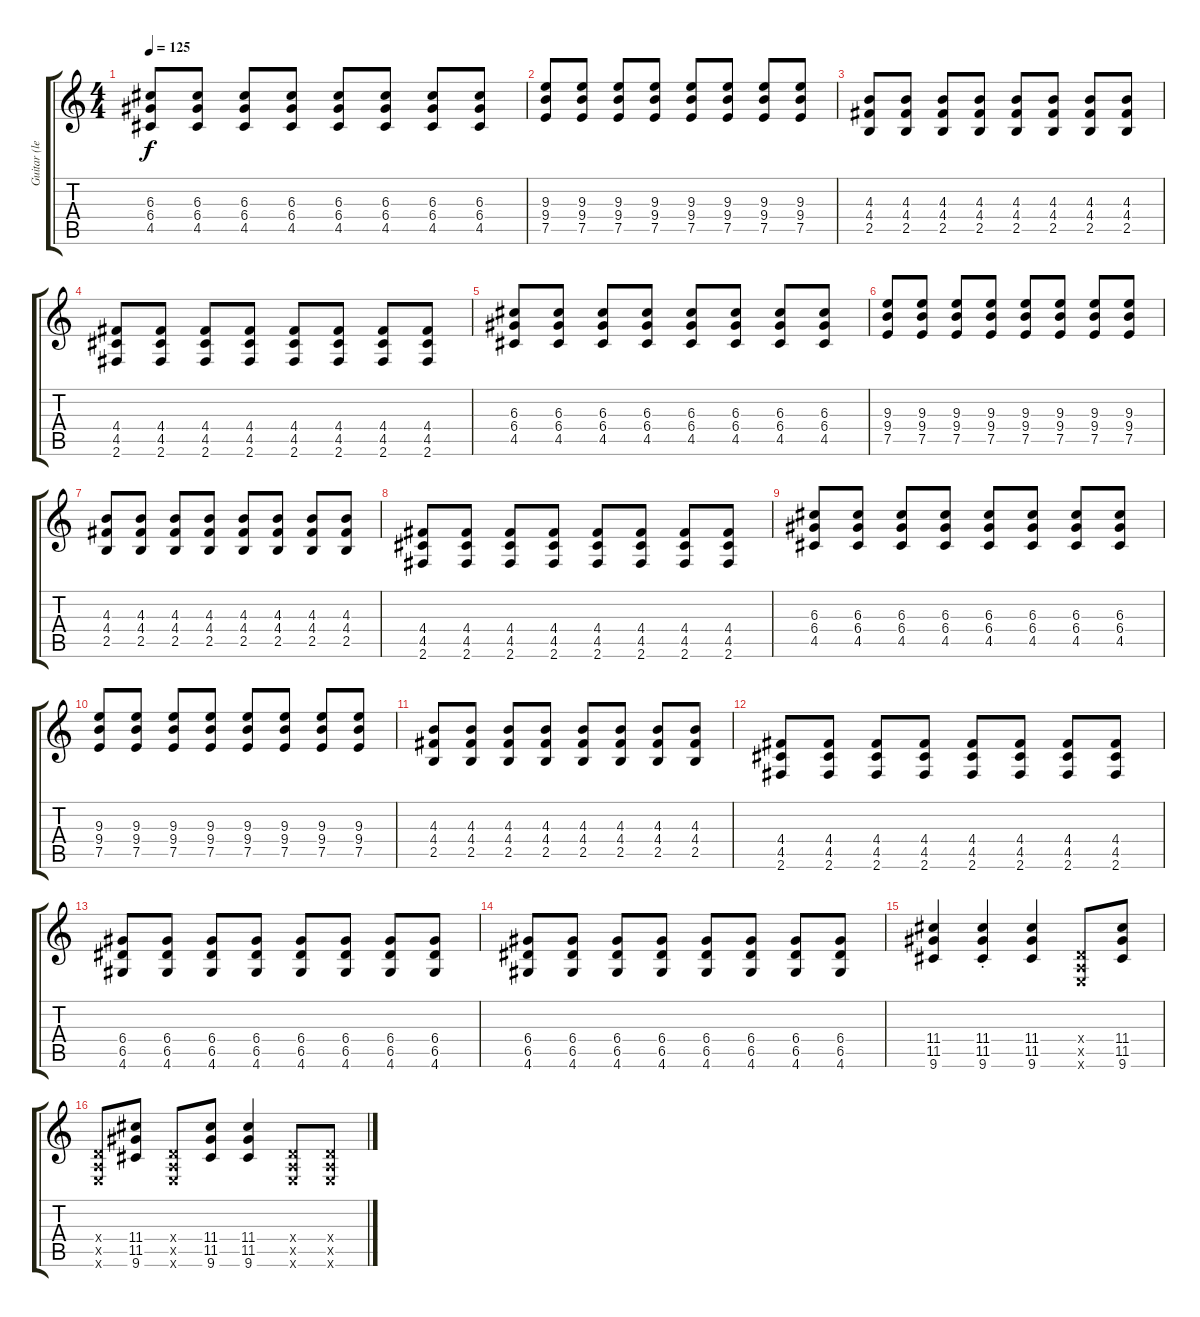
\track ("Guitar (left)" "Guitar (le") {instrument overdrivenguitar}
\staff {score tabs}
\tuning (E4 B3 G3 D3 A2 E2) {hide}
\ts (4 4)
\tempo 125
\clef g2
\ks c
(6.3 6.4 4.5).8{dy f volume 16} (6.3 6.4 4.5).8 (6.3 6.4 4.5).8 (6.3 6.4 4.5).8 (6.3 6.4 4.5).8 (6.3 6.4 4.5).8 (6.3 6.4 4.5).8 (6.3 6.4 4.5).8 |
(9.3 9.4 7.5).8 (9.3 9.4 7.5).8 (9.3 9.4 7.5).8 (9.3 9.4 7.5).8 (9.3 9.4 7.5).8 (9.3 9.4 7.5).8 (9.3 9.4 7.5).8 (9.3 9.4 7.5).8 |
(4.3 4.4 2.5).8 (4.3 4.4 2.5).8 (4.3 4.4 2.5).8 (4.3 4.4 2.5).8 (4.3 4.4 2.5).8 (4.3 4.4 2.5).8 (4.3 4.4 2.5).8 (4.3 4.4 2.5).8 |
(4.4 4.5 2.6).8 (4.4 4.5 2.6).8 (4.4 4.5 2.6).8 (4.4 4.5 2.6).8 (4.4 4.5 2.6).8 (4.4 4.5 2.6).8 (4.4 4.5 2.6).8 (4.4 4.5 2.6).8 |
(6.3 6.4 4.5).8{volume 16} (6.3 6.4 4.5).8 (6.3 6.4 4.5).8 (6.3 6.4 4.5).8 (6.3 6.4 4.5).8 (6.3 6.4 4.5).8 (6.3 6.4 4.5).8 (6.3 6.4 4.5).8 |
(9.3 9.4 7.5).8 (9.3 9.4 7.5).8 (9.3 9.4 7.5).8 (9.3 9.4 7.5).8 (9.3 9.4 7.5).8 (9.3 9.4 7.5).8 (9.3 9.4 7.5).8 (9.3 9.4 7.5).8 |
(4.3 4.4 2.5).8 (4.3 4.4 2.5).8 (4.3 4.4 2.5).8 (4.3 4.4 2.5).8 (4.3 4.4 2.5).8 (4.3 4.4 2.5).8 (4.3 4.4 2.5).8 (4.3 4.4 2.5).8 |
(4.4 4.5 2.6).8 (4.4 4.5 2.6).8 (4.4 4.5 2.6).8 (4.4 4.5 2.6).8 (4.4 4.5 2.6).8 (4.4 4.5 2.6).8 (4.4 4.5 2.6).8 (4.4 4.5 2.6).8 |
(6.3 6.4 4.5).8{volume 16} (6.3 6.4 4.5).8 (6.3 6.4 4.5).8 (6.3 6.4 4.5).8 (6.3 6.4 4.5).8 (6.3 6.4 4.5).8 (6.3 6.4 4.5).8 (6.3 6.4 4.5).8 |
(9.3 9.4 7.5).8 (9.3 9.4 7.5).8 (9.3 9.4 7.5).8 (9.3 9.4 7.5).8 (9.3 9.4 7.5).8 (9.3 9.4 7.5).8 (9.3 9.4 7.5).8 (9.3 9.4 7.5).8 |
(4.3 4.4 2.5).8 (4.3 4.4 2.5).8 (4.3 4.4 2.5).8 (4.3 4.4 2.5).8 (4.3 4.4 2.5).8 (4.3 4.4 2.5).8 (4.3 4.4 2.5).8 (4.3 4.4 2.5).8 |
(4.4 4.5 2.6).8 (4.4 4.5 2.6).8 (4.4 4.5 2.6).8 (4.4 4.5 2.6).8 (4.4 4.5 2.6).8 (4.4 4.5 2.6).8 (4.4 4.5 2.6).8 (4.4 4.5 2.6).8 |
(6.4 6.5 4.6).8{volume 13 balance 0} (6.4 6.5 4.6).8{volume 11 balance 2} (6.4 6.5 4.6).8{volume 10 balance 3} (6.4 6.5 4.6).8{volume 9 balance 4} (6.4 6.5 4.6).8{volume 8 balance 5} (6.4 6.5 4.6).8{volume 7 balance 6} (6.4 6.5 4.6).8{volume 6 balance 7} (6.4 6.5 4.6).8{volume 5 balance 8} |
(6.4 6.5 4.6).8{volume 5 balance 8} (6.4 6.5 4.6).8{volume 6 balance 7} (6.4 6.5 4.6).8{volume 7 balance 6} (6.4 6.5 4.6).8{volume 8 balance 5} (6.4 6.5 4.6).8{volume 9 balance 4} (6.4 6.5 4.6).8{volume 10 balance 3} (6.4 6.5 4.6).8{volume 11 balance 1} (6.4 6.5 4.6).8{volume 12 balance 1} |
(11.4 11.5 9.6).4 (11.4{st} 11.5{st} 9.6{st}).4 (11.4 11.5 9.6).4 (0.4{x} 0.5{x} 0.6{x}).8 (11.4 11.5 9.6).8 |
(0.4{x} 0.5{x} 0.6{x}).8 (11.4 11.5 9.6).8 (0.4{x} 0.5{x} 0.6{x}).8 (11.4 11.5 9.6).8 (11.4 11.5 9.6).4 (0.4{x} 0.5{x} 0.6{x}).8 (0.4{x} 0.5{x} 0.6{x}).8
